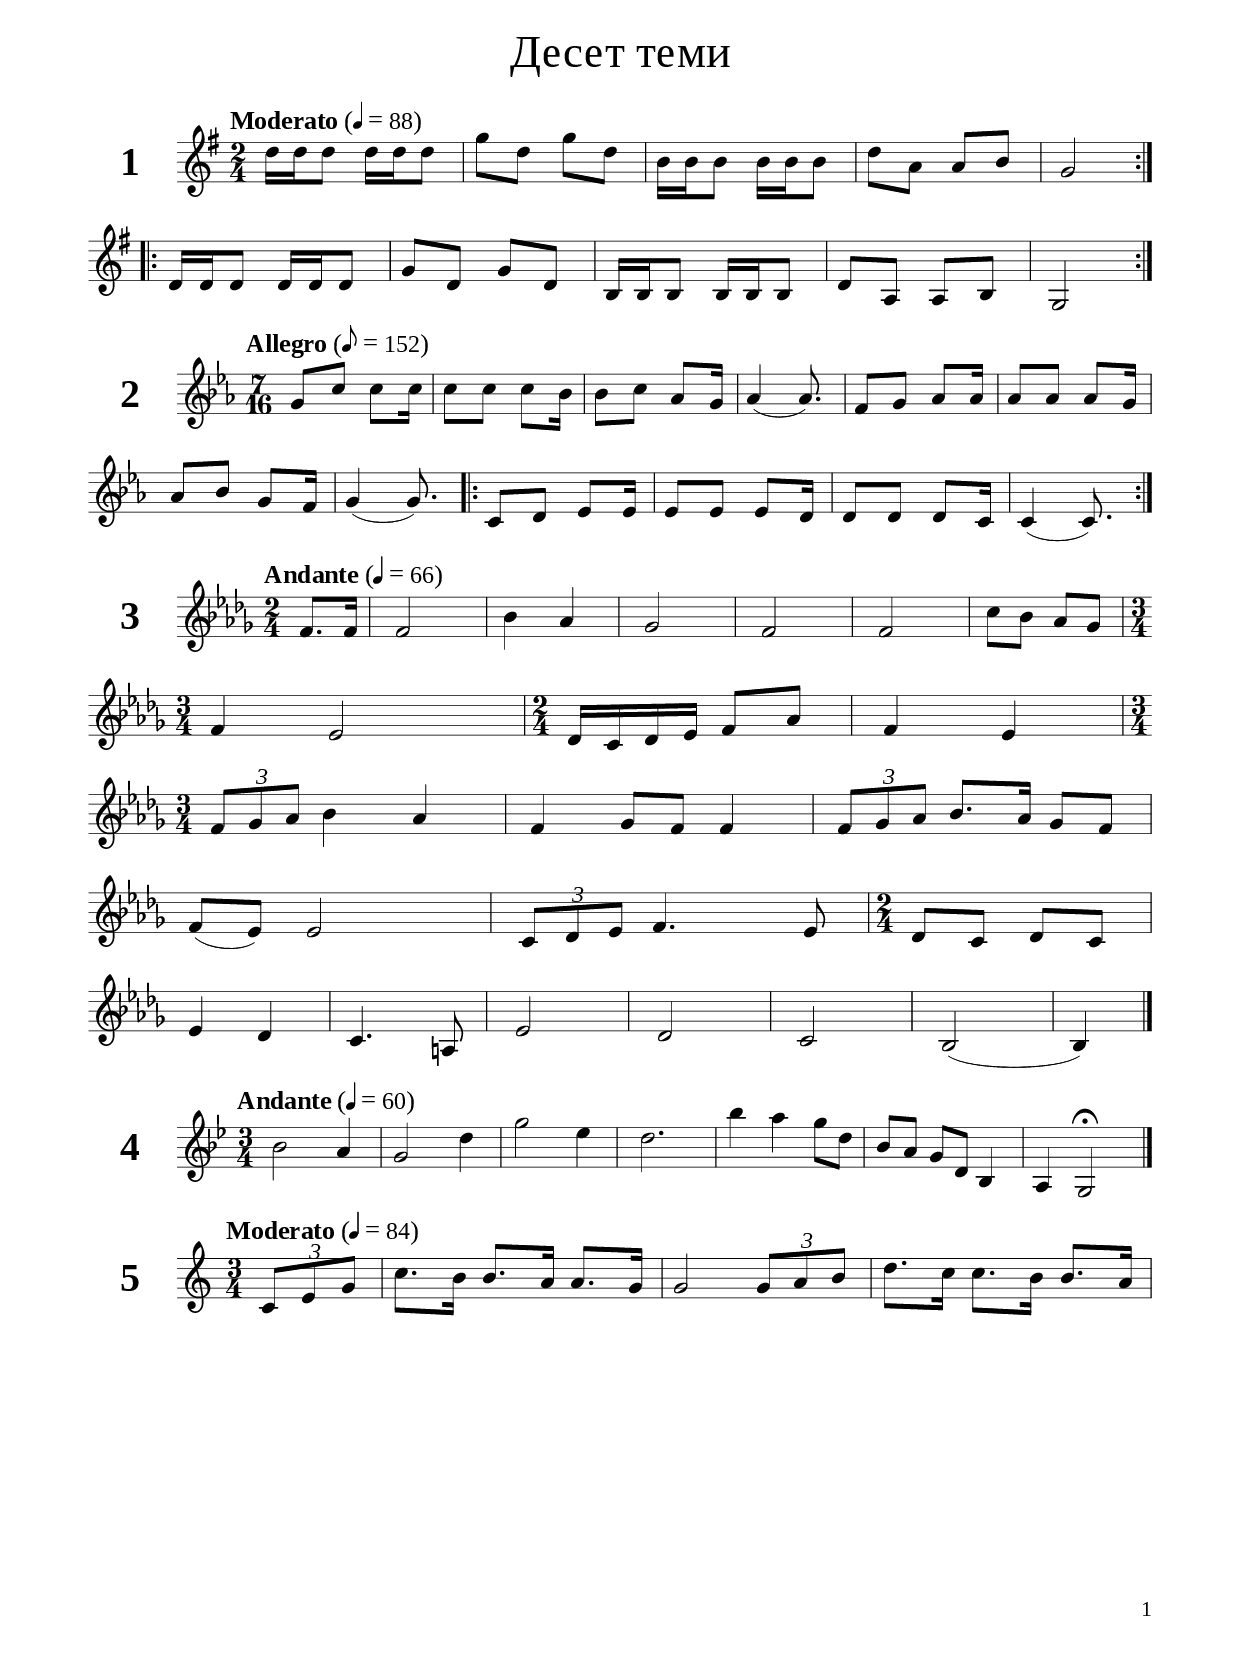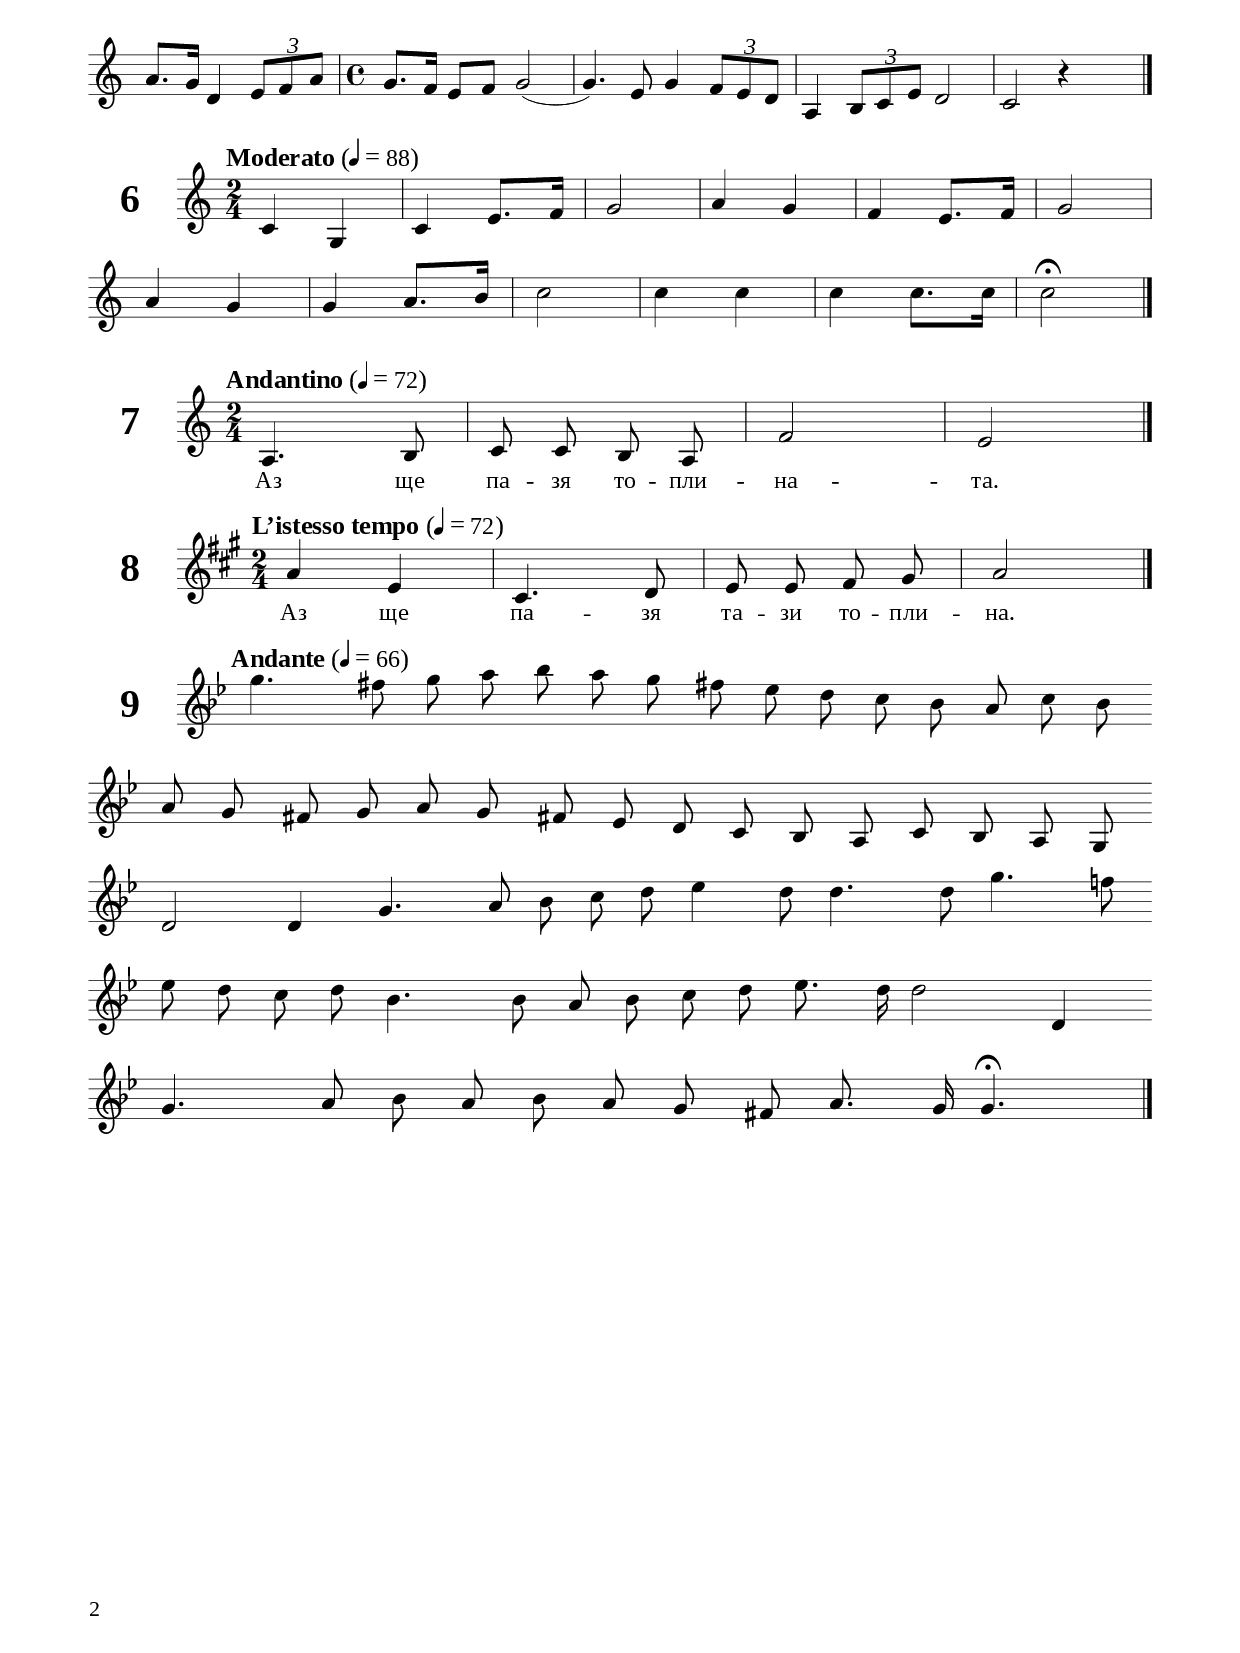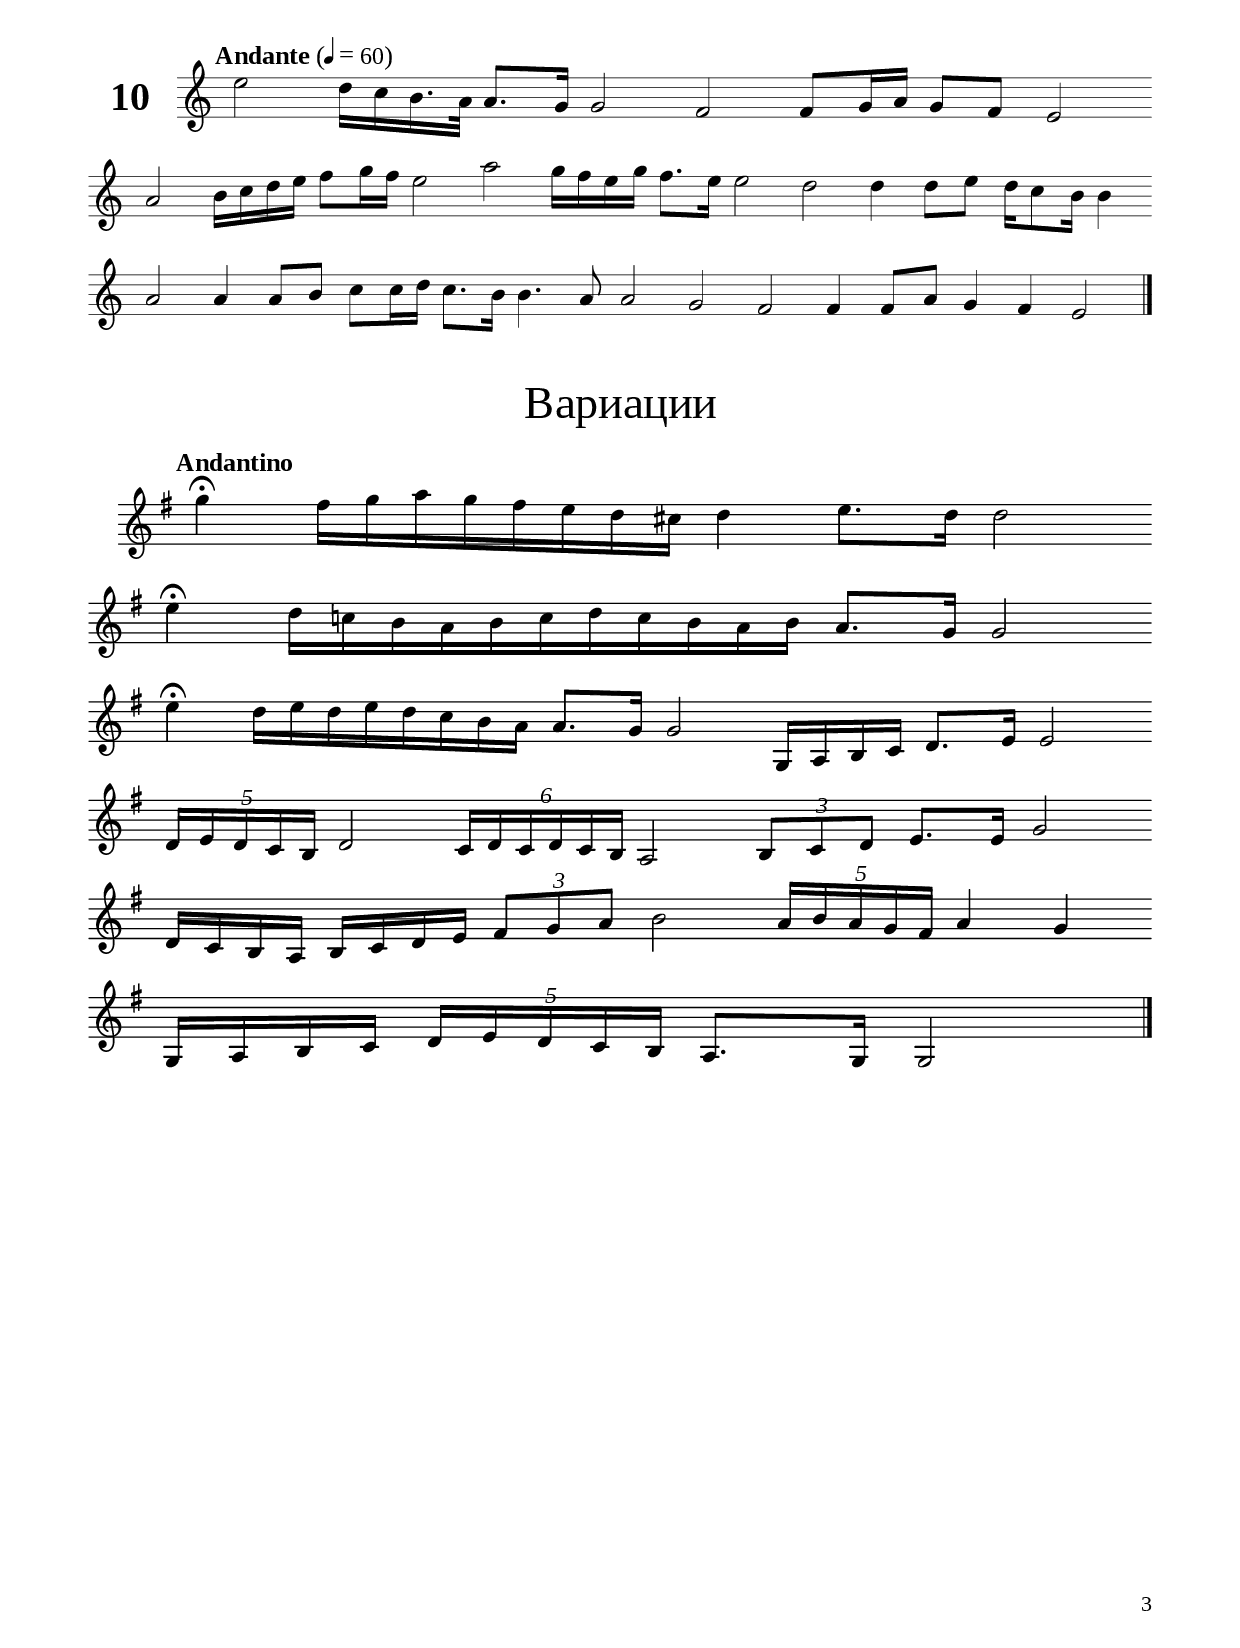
\version "2.24.4"

% include paper part and global functions
\include "include/globals.ily"
\bookpart {
  \label #'ref182
  \tocItem \markup "Десет теми"
  \paper {
    print-all-headers = ##t
    print-page-number = ##t
    print-first-page-number = ##t

    % put page numbers on the bottom
    oddHeaderMarkup = \markup ""
    evenHeaderMarkup = \markup ""
    oddFooterMarkup = \markup
    \fill-line {
      ""
      \if \should-print-page-number \fromproperty #'page:page-number-string
    }
    evenFooterMarkup = \markup
    \fill-line {
      \if \should-print-page-number \fromproperty #'page:page-number-string
      ""
    }

    left-margin = 1.5\cm
    right-margin = 1.5\cm
    top-margin = 1.6\cm
    bottom-margin = 1.2\cm
    ragged-bottom = ##t % do not spread the staves to fill the whole vertical space

    % change distance between staves
    system-system-spacing =
    #'((basic-distance . 10)
       (minimum-distance . 6)
       (padding . 1)
       (stretchability . 10))

    score-markup-spacing =
    #'((basic-distance . 6)
       (minimum-distance . 6)
       (padding . 1)
       (stretchability . 6))
  }

  \header {
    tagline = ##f
  }
%%%%

  \score {
    %1
        \version "2.24.4"
    \layout {
      %indent = 0.5\cm % first line indentation
      ragged-last = ##f % do spread last line to fill the whole space
      \override Staff.BarLine.thick-thickness = #4 %make the end and repeat bars tiner 
      \context {
        \Score
        \omit BarNumber %remove bar numbers
        \override KeySignature.X-offset = #-1.2 %
         \override MetronomeMark.font-size = #1.5
         \override TupletNumber.font-size = #0.4 % increase the triol number

        
      } % context

      \context {
        % change staff size
        \Staff
        \override StaffSymbol.thickness = #0.5
        \override BarLine.hair-thickness = #1

        %\override StaffSymbol.ledger-line-thickness = #'(0 . 0)
      }

      % \context {
      %   % adjust space between staff and lyrics and between the two lyric lines
      %   \Lyrics
      %   \override VerticalAxisGroup.nonstaff-relatedstaff-spacing = #'(
      %       (basic-distance . 4.5)
      %       (padding . 0.5)
      %   )
      %   \override VerticalAxisGroup.nonstaff-nonstaff-spacing = #'((minimum-distance . 2))
      %   includeGraceNotes = ##t
      % }
    } % layout


    \new Voice \absolute {
      \clef treble
      \key g \major
      \time 2/4
      \tempoFunc "Moderato" 4 "88"
      \autoBeamOff
      \set Staff.instrumentName = \markup \bold \fontsize #+5 {"1"}


      d''16 [  d''16  d''8 ]  d''16
      [  d''16  d''8 ] | % 2
      g''8 [  d''8 ]  g''8 [  d''8
      ] | % 3
      b'16 [  b'16  b'8 ]  b'16 [
      b'16  b'8 ] | % 4
      d''8 [  a'8 ]  a'8 [  b'8 ] | % 5
      g'2
      \bar ":|.|:"
      \break

      | % 6
      d'16 [  d'16  d'8 ]  d'16 [
      d'16  d'8 ] | % 7
      g'8 [  d'8 ]  g'8 [  d'8 ] | % 8
      b16 [  b16  b8 ]  b16 [  b16
      b8 ] | % 9
      d'8 [  a8 ]  a8 [  b8 ] |
      g2
      \bar ":|."
      | % 11
    }

    %    \addlyrics {}

    \header {
      title = \titleFunc #'ref_desc_15 "Десет теми" "Deset temi  –  Zehn Themen"
    }

    \midi{}

  } % score



  \score {
    %2
        \version "2.24.4"
    \layout {
      %indent = 0.5\cm % first line indentation
      ragged-last = ##f % do spread last line to fill the whole space
      \override Staff.BarLine.thick-thickness = #4 %make the end and repeat bars tiner 
      \context {
        \Score
        \omit BarNumber %remove bar numbers
        \override KeySignature.X-offset = #-1.2 %
         \override MetronomeMark.font-size = #1.5
         \override TupletNumber.font-size = #0.4 % increase the triol number

        
      } % context

      \context {
        % change staff size
        \Staff
        \override StaffSymbol.thickness = #0.5
        \override BarLine.hair-thickness = #1

        %\override StaffSymbol.ledger-line-thickness = #'(0 . 0)
      }

      % \context {
      %   % adjust space between staff and lyrics and between the two lyric lines
      %   \Lyrics
      %   \override VerticalAxisGroup.nonstaff-relatedstaff-spacing = #'(
      %       (basic-distance . 4.5)
      %       (padding . 0.5)
      %   )
      %   \override VerticalAxisGroup.nonstaff-nonstaff-spacing = #'((minimum-distance . 2))
      %   includeGraceNotes = ##t
      % }
    } % layout


    \new Voice \absolute {
      \clef treble
      \key c \minor
      \time 7/16

      \tempoFunc "Allegro" 8 "152"
      \autoBeamOff
      \set Staff.instrumentName = \markup \bold \fontsize #+5 {"2"}

      g'8 [  c''8 ]  c''8 [  c''16 ] | % 12
      c''8 [  c''8 ]  c''8 [  bes'16
      ] | % 13
      bes'8 [  c''8 ]  as'8 [  g'16 ] | % 14
      as'4 (  as'8. ) | % 15
      f'8 [  g'8 ]  as'8 [  as'16 ] | % 16
      as'8 [  as'8 ]  as'8 [  g'16 ] \break | % 17
      as'8 [  bes'8 ]  g'8 [  f'16 ] | % 18
      g'4 (  g'8. ) \bar ".|:"
      | % 19
      c'8 [  d'8 ]  es'8 [  es'16 ] |

      es'8 [  es'8 ]  es'8 [  d'16 ] | % 21
      d'8 [  d'8 ]  d'8 [  c'16 ] | % 22
      c'4 (  c'8. ) |
      \bar ":|."
    }

    %    \addlyrics {}

    \midi{}

  } % score




  \score {
    %3
        \version "2.24.4"
    \layout {
      %indent = 0.5\cm % first line indentation
      ragged-last = ##f % do spread last line to fill the whole space
      \override Staff.BarLine.thick-thickness = #4 %make the end and repeat bars tiner 
      \context {
        \Score
        \omit BarNumber %remove bar numbers
        \override KeySignature.X-offset = #-1.2 %
         \override MetronomeMark.font-size = #1.5
         \override TupletNumber.font-size = #0.4 % increase the triol number

        
      } % context

      \context {
        % change staff size
        \Staff
        \override StaffSymbol.thickness = #0.5
        \override BarLine.hair-thickness = #1

        %\override StaffSymbol.ledger-line-thickness = #'(0 . 0)
      }

      % \context {
      %   % adjust space between staff and lyrics and between the two lyric lines
      %   \Lyrics
      %   \override VerticalAxisGroup.nonstaff-relatedstaff-spacing = #'(
      %       (basic-distance . 4.5)
      %       (padding . 0.5)
      %   )
      %   \override VerticalAxisGroup.nonstaff-nonstaff-spacing = #'((minimum-distance . 2))
      %   includeGraceNotes = ##t
      % }
    } % layout


    \new Voice \absolute {
      \clef treble
      \key bes \minor
      \time 2/4
      \tempoFunc "Andante" 4 "66"
      \partial 4
      \set Staff.instrumentName = \markup \bold \fontsize #+5 {"3"}

      f'8. f'16 | % 2
      f'2 | % 3
      bes'4  as'4 | % 4
      ges'2 | % 5
      f'2 | % 6
      f'2  | % 7
      c''8  bes'8  as'8  ges'8 \break  | % 8
      \time 3/4  | % 8
      f'4  es'2 | % 9
      \time 2/4  | % 9

      des'16
      c'16 des'16  es'16
      f'8  as'8 |
      f'4 es'4 \break | % 11
      \time 3/4  | % 11
      \times 2/3  {
        f'8 ges'8
        as'8
      }
      bes'4  as'4 | % 12
      f'4  ges'8  [  f'8  ]  f'4 | % 13
      \times 2/3  {
        f'8  ges'8
        as'8
      }
      bes'8.  as'16  ges'8  f'8 \break | % 14
      f'8 ( [  es'8 ) ]  es'2
      | % 15

      \times 2/3  {
        c'8  des'8  es'8
      }
      f'4.  es'8 | % 16
      \time 2/4  | % 16
      des'8  c'8
      des'8  c'8 \break | % 17
      es'4  des'4 | % 18
      c'4.  a8 | % 19
      es'2 |
      des'2 | % 21
      c'2 | % 22
      bes2 ( | bes4 )\bar "|."
    }

    %    \addlyrics {}

    \midi{}

  } % score




  \score {
    %3
        \version "2.24.4"
    \layout {
      %indent = 0.5\cm % first line indentation
      ragged-last = ##f % do spread last line to fill the whole space
      \override Staff.BarLine.thick-thickness = #4 %make the end and repeat bars tiner 
      \context {
        \Score
        \omit BarNumber %remove bar numbers
        \override KeySignature.X-offset = #-1.2 %
         \override MetronomeMark.font-size = #1.5
         \override TupletNumber.font-size = #0.4 % increase the triol number

        
      } % context

      \context {
        % change staff size
        \Staff
        \override StaffSymbol.thickness = #0.5
        \override BarLine.hair-thickness = #1

        %\override StaffSymbol.ledger-line-thickness = #'(0 . 0)
      }

      % \context {
      %   % adjust space between staff and lyrics and between the two lyric lines
      %   \Lyrics
      %   \override VerticalAxisGroup.nonstaff-relatedstaff-spacing = #'(
      %       (basic-distance . 4.5)
      %       (padding . 0.5)
      %   )
      %   \override VerticalAxisGroup.nonstaff-nonstaff-spacing = #'((minimum-distance . 2))
      %   includeGraceNotes = ##t
      % }
    } % layout


    \new Voice \absolute {
      \clef treble
      \key g \minor
      \time 3/4
      \tempoFunc "Andante" 4 "60"
      \autoBeamOff
      \set Staff.instrumentName = \markup \bold \fontsize #+5 {"4"}

      bes'2  a'4 | % 24
      g'2  d''4 | % 25
      g''2  es''4 | % 26
      d''2. | % 27
      bes''4  a''4  g''8 [  d''8 ] | % 28
      bes'8 [  a'8 ]  g'8 [  d'8 ]
      bes4 | % 29
      a4  g2 ^\fermata \bar "|."
      |
    }

    \midi{}

  } % score



  \score {
    %4
        \version "2.24.4"
    \layout {
      %indent = 0.5\cm % first line indentation
      ragged-last = ##f % do spread last line to fill the whole space
      \override Staff.BarLine.thick-thickness = #4 %make the end and repeat bars tiner 
      \context {
        \Score
        \omit BarNumber %remove bar numbers
        \override KeySignature.X-offset = #-1.2 %
         \override MetronomeMark.font-size = #1.5
         \override TupletNumber.font-size = #0.4 % increase the triol number

        
      } % context

      \context {
        % change staff size
        \Staff
        \override StaffSymbol.thickness = #0.5
        \override BarLine.hair-thickness = #1

        %\override StaffSymbol.ledger-line-thickness = #'(0 . 0)
      }

      % \context {
      %   % adjust space between staff and lyrics and between the two lyric lines
      %   \Lyrics
      %   \override VerticalAxisGroup.nonstaff-relatedstaff-spacing = #'(
      %       (basic-distance . 4.5)
      %       (padding . 0.5)
      %   )
      %   \override VerticalAxisGroup.nonstaff-nonstaff-spacing = #'((minimum-distance . 2))
      %   includeGraceNotes = ##t
      % }
    } % layout


    \new Voice \absolute {
      \set Staff.instrumentName = \markup \bold \fontsize #+5 {"5"}
      \key c \major
      \time 3/4
      \tempoFunc "Moderato" 4 "84"
      \once \omit TupletBracket
      \partial 4
      \times 2/3  {
        c'8 [  e'8  g'8 ]
      } | % 31
      c''8. [  b'16 ]  b'8. [  a'16 ]
      a'8. [  g'16 ] | % 32
      g'2 \once \omit TupletBracket
      \times 2/3  {
        g'8 [  a'8  b'8 ]
      }
      | % 33
      d''8. [  c''16 ]  c''8. [  b'16
      ]  b'8. [  a'16 ] \break | % 34
      a'8. [  g'16 ]  d'4 \once \omit TupletBracket
      \times 2/3  {
        e'8 [  f'8  a'8 ]
      }
      | % 35
      \time 4/4  | % 35
      g'8. [  f'16 ]  e'8 [  f'8 ]  g'2
      ( | % 36
      g'4. )  e'8  g'4 \once \omit TupletBracket
      \times 2/3  {
        f'8 [  e'8  d'8 ]
      }
      | % 37
      a4 \once \omit TupletBracket
      \times 2/3  {
        b8 [  c'8  e'8 ]
      }
      d'2 | % 38
      c'2 r4 s4 \bar "|."
      | % 39
    }

    %    \addlyrics {}

    \midi{}

  } % score



  \score {
    %5
        \version "2.24.4"
    \layout {
      %indent = 0.5\cm % first line indentation
      ragged-last = ##f % do spread last line to fill the whole space
      \override Staff.BarLine.thick-thickness = #4 %make the end and repeat bars tiner 
      \context {
        \Score
        \omit BarNumber %remove bar numbers
        \override KeySignature.X-offset = #-1.2 %
         \override MetronomeMark.font-size = #1.5
         \override TupletNumber.font-size = #0.4 % increase the triol number

        
      } % context

      \context {
        % change staff size
        \Staff
        \override StaffSymbol.thickness = #0.5
        \override BarLine.hair-thickness = #1

        %\override StaffSymbol.ledger-line-thickness = #'(0 . 0)
      }

      % \context {
      %   % adjust space between staff and lyrics and between the two lyric lines
      %   \Lyrics
      %   \override VerticalAxisGroup.nonstaff-relatedstaff-spacing = #'(
      %       (basic-distance . 4.5)
      %       (padding . 0.5)
      %   )
      %   \override VerticalAxisGroup.nonstaff-nonstaff-spacing = #'((minimum-distance . 2))
      %   includeGraceNotes = ##t
      % }
    } % layout


    \new Voice \absolute {
      \set Staff.instrumentName = \markup \bold \fontsize #+5 {"6"}
      \key c \major
      \time 2/4
      \tempoFunc "Moderato" 4 "88"
      \autoBeamOff
      c'4  g4 |
      c'4  e'8. [  f'16 ] | % 41
      g'2 | % 42
      a'4  g'4 | % 43
      f'4  e'8. [  f'16 ] | % 44
      g'2 \break | % 45
      a'4  g'4 | % 46
      g'4  a'8. [  b'16 ] | % 47
      c''2 | % 48
      c''4  c''4 | % 49
      c''4  c''8. [  c''16 ] |
      c''2\fermata \bar "|."

    }

    %    \addlyrics {}

    \midi{}

  } % score



  \score {
    %6
        \version "2.24.4"
    \layout {
      %indent = 0.5\cm % first line indentation
      ragged-last = ##f % do spread last line to fill the whole space
      \override Staff.BarLine.thick-thickness = #4 %make the end and repeat bars tiner 
      \context {
        \Score
        \omit BarNumber %remove bar numbers
        \override KeySignature.X-offset = #-1.2 %
         \override MetronomeMark.font-size = #1.5
         \override TupletNumber.font-size = #0.4 % increase the triol number

        
      } % context

      \context {
        % change staff size
        \Staff
        \override StaffSymbol.thickness = #0.5
        \override BarLine.hair-thickness = #1

        %\override StaffSymbol.ledger-line-thickness = #'(0 . 0)
      }

      % \context {
      %   % adjust space between staff and lyrics and between the two lyric lines
      %   \Lyrics
      %   \override VerticalAxisGroup.nonstaff-relatedstaff-spacing = #'(
      %       (basic-distance . 4.5)
      %       (padding . 0.5)
      %   )
      %   \override VerticalAxisGroup.nonstaff-nonstaff-spacing = #'((minimum-distance . 2))
      %   includeGraceNotes = ##t
      % }
    } % layout


    \new Voice \absolute {
      \set Staff.instrumentName = \markup \bold \fontsize #+5 {"7"}
      \key a \minor
      \time 2/4
      \tempoFunc "Andantino" 4 "72"
      \autoBeamOff
      a4. b8|
      c'8  c'8  b8  a8
      f'2 | % 54
      e'2 \bar "|."
      \break | % 55
    }

    \addlyrics {
      Аз ще па -- зя то -- пли -- на -- та.
    }

    \midi{}

  } % score


  \score {
    %7
        \version "2.24.4"
    \layout {
      %indent = 0.5\cm % first line indentation
      ragged-last = ##f % do spread last line to fill the whole space
      \override Staff.BarLine.thick-thickness = #4 %make the end and repeat bars tiner 
      \context {
        \Score
        \omit BarNumber %remove bar numbers
        \override KeySignature.X-offset = #-1.2 %
         \override MetronomeMark.font-size = #1.5
         \override TupletNumber.font-size = #0.4 % increase the triol number

        
      } % context

      \context {
        % change staff size
        \Staff
        \override StaffSymbol.thickness = #0.5
        \override BarLine.hair-thickness = #1

        %\override StaffSymbol.ledger-line-thickness = #'(0 . 0)
      }

      % \context {
      %   % adjust space between staff and lyrics and between the two lyric lines
      %   \Lyrics
      %   \override VerticalAxisGroup.nonstaff-relatedstaff-spacing = #'(
      %       (basic-distance . 4.5)
      %       (padding . 0.5)
      %   )
      %   \override VerticalAxisGroup.nonstaff-nonstaff-spacing = #'((minimum-distance . 2))
      %   includeGraceNotes = ##t
      % }
    } % layout


    \new Voice \absolute {
      \set Staff.instrumentName = \markup \bold \fontsize #+5 {"8"}
      \key a \major
      \time 2/4
      \tempoFunc "L’istesso tempo" 4 "72"
      \autoBeamOff
      a'4  e'4 | % 56
      cis'4.  d'8
      e'8   e'8   fis'8  gis'8 | % 58
      a'2 \bar "|."
      \break | % 59
    }

    \addlyrics {
      Аз ще па -- зя та -- зи то -- пли -- на.
    }

    \midi{}

  } % score



  \score {
    %8
        \version "2.24.4"
    \layout {
      %indent = 0.5\cm % first line indentation
      ragged-last = ##f % do spread last line to fill the whole space
      \override Staff.BarLine.thick-thickness = #4 %make the end and repeat bars tiner 
      \context {
        \Score
        \omit BarNumber %remove bar numbers
        \override KeySignature.X-offset = #-1.2 %
         \override MetronomeMark.font-size = #1.5
         \override TupletNumber.font-size = #0.4 % increase the triol number

        
      } % context

      \context {
        % change staff size
        \Staff
        \override StaffSymbol.thickness = #0.5
        \override BarLine.hair-thickness = #1

        %\override StaffSymbol.ledger-line-thickness = #'(0 . 0)
      }

      % \context {
      %   % adjust space between staff and lyrics and between the two lyric lines
      %   \Lyrics
      %   \override VerticalAxisGroup.nonstaff-relatedstaff-spacing = #'(
      %       (basic-distance . 4.5)
      %       (padding . 0.5)
      %   )
      %   \override VerticalAxisGroup.nonstaff-nonstaff-spacing = #'((minimum-distance . 2))
      %   includeGraceNotes = ##t
      % }
    } % layout


    \new Voice \absolute {
      \set Staff.instrumentName = \markup \bold \fontsize #+5 {"9"}
      \key g \minor
      \omit Score.TimeSignature
      \cadenzaOn % allows custom bar lines
      \tempoFunc "Andante" 4 "66"

      g''4.fis''8 g''
      a'' bes'' a'' g''
      fis''! es'' d'' c''
      bes' a' c'' bes'  \break
      a' g' fis' g'
      a' g' fis'! es'
      d' c' bes a
      c' bes a g  \break
      d'2 d'4  g'4. a'8
      bes'8 c''8 d''8 es''4
      d''8 d''4. d''8
      g''4. f''8 \break
      es''8 d''8  c''8 d''8 bes'4.bes'8
      a'8 bes'8 c''8 d''8
      es''8. d''16 d''2 d'4 \break
      g'4.  a'8  bes'  a'
      bes' a'  g' fis'!
      a'8. g'16
      g'4.\fermata
      \bar "|." \break % 75
    }
    \midi{}
  } % score

  \pageBreak

  \score {
    %9
        \version "2.24.4"
    \layout {
      %indent = 0.5\cm % first line indentation
      ragged-last = ##f % do spread last line to fill the whole space
      \override Staff.BarLine.thick-thickness = #4 %make the end and repeat bars tiner 
      \context {
        \Score
        \omit BarNumber %remove bar numbers
        \override KeySignature.X-offset = #-1.2 %
         \override MetronomeMark.font-size = #1.5
         \override TupletNumber.font-size = #0.4 % increase the triol number

        
      } % context

      \context {
        % change staff size
        \Staff
        \override StaffSymbol.thickness = #0.5
        \override BarLine.hair-thickness = #1

        %\override StaffSymbol.ledger-line-thickness = #'(0 . 0)
      }

      % \context {
      %   % adjust space between staff and lyrics and between the two lyric lines
      %   \Lyrics
      %   \override VerticalAxisGroup.nonstaff-relatedstaff-spacing = #'(
      %       (basic-distance . 4.5)
      %       (padding . 0.5)
      %   )
      %   \override VerticalAxisGroup.nonstaff-nonstaff-spacing = #'((minimum-distance . 2))
      %   includeGraceNotes = ##t
      % }
    } % layout


    \new Voice \absolute {
      \set Staff.instrumentName = \markup \bold \fontsize #+5 {"10"}
      \key a \minor
      \omit Score.TimeSignature
      \cadenzaOn % allows custom bar lines
      \tempoFunc "Andante" 4 "60"
      e''2d''16 [c''16b'16.
      a'32 ]
      a'8. [ g'16 ] g'2
      f'2  f'8 [  g'16  a'16 ] % 78
      g'8 [  f'8 ]  e'2 \break  % 79
      a'2b'16 [c''16d''16
      e''16 ]
      f''8 [g''16f''16 ]e''2
      a''2g''16 [f''16e''16
      g''16 ]  % 82
      f''8. [e''16 ] e''2
      d''2d''4  % 84
      d''8 [e''8 ]d''16 [c''8
      b'16 ] b'4 \break
      a'2  a'4  % 86
      a'8 [  b'8 ]c''8 [c''16
      d''16 ]c''8. [b'16 ]  % 87
      b'4. a'8  a'2 g'2  % 89
      f'2  f'4
      f'8 [ a'8 ]  g'4  f'4  % 91
      e'2 \bar "|."
    }
    \midi{}
  } % score

  \markup \empty-two
  \label #'ref183
  \tocItem \markup "Вариации"
  \score {
    \include "include/score-layout.ily"
    \new Voice \absolute {
      \clef treble
      \key g \major
      \omit Score.TimeSignature
      \cadenzaOn % allows custom bar lines
      \tempo "Andantino"
      g''4 \fermata fis''16 [g''16 a''16 g''16  fis''16 e''16 d''16cis''16 ]
      d''4e''8. [d''16 ] d''2 \break
      e''4 \fermata d''16 [c''16 b'16 a'16 b'16 c''16 d''16 c''16
      b'16  a'16  b'16 ]

      a'8. [  g'16 ]  g'2 \break % 96
      e''4 \fermata d''16 [e''16 d''16
      e''16 d''16 c''16 b'16
      a'16 ]  % 97
      a'8. [  g'16 ]  g'2 % 98
      g16 [  a16  b16  c'16 ]  d'8. [
      e'16 ]  e'2  \break
      \once \omit TupletBracket
      \times 4/5  {
        d'16 [  e'16  d'16  c'16  b16
        ]
      }
      d'2
      \once \omit TupletBracket
      \times 4/6  {
        c'16 [  d'16  c'16  d'16  c'16
        b16 ]
      }
      a2 % 101
      \once \omit TupletBracket
      \times 2/3  {
        b8 [  c'8  d'8 ]
      }
      e'8. [  e'16 ]  g'2 \break
      d'16 [  c'16  b16  a16 ]  b16 [
      c'16  d'16  e'16 ] \once \omit TupletBracket
      \times 2/3  {
        fis'8 [  g'8  a'8 ]
      }
      b'2 \once \omit TupletBracket
      \times 4/5  {
        a'16 [  b'16  a'16  g'16
        fis'16 ]
      }
      a'4  g'4 \break
      g16 [  a16  b16  c'16 ] \once \omit
      TupletBracket
      \times 4/5  {
        d'16 [  e'16  d'16  c'16  b16
        ]
      }
      a8. [ g16]  % 105
      g2 \bar "|."
    }

    \addlyrics {}

    \header {
      title = \titleFunc #'ref_desc_15 "Вариации" "Zaglavie"
    }

    \midi{}

  } % score


} % bookpart

% Più mosso
%
